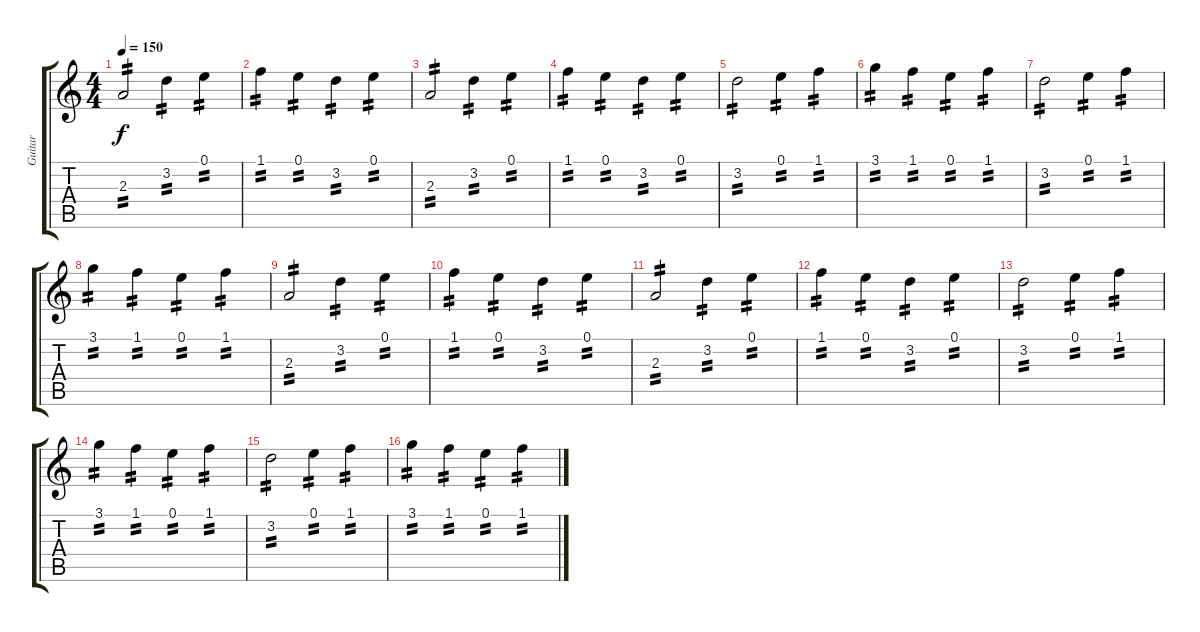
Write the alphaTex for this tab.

\track ("Guitar" "Guitar") {instrument distortionguitar}
\staff {score tabs}
\tuning (E4 B3 G3 D3 A2 E2) {hide}
\ts (4 4)
\tempo 150
\clef g2
\ks c
2.3.2{tp 2 dy f} 3.2.4{tp 2} 0.1.4{tp 2} |
1.1.4{tp 2} 0.1.4{tp 2} 3.2.4{tp 2} 0.1.4{tp 2} |
2.3.2{tp 2} 3.2.4{tp 2} 0.1.4{tp 2} |
1.1.4{tp 2} 0.1.4{tp 2} 3.2.4{tp 2} 0.1.4{tp 2} |
3.2.2{tp 2} 0.1.4{tp 2} 1.1.4{tp 2} |
3.1.4{tp 2} 1.1.4{tp 2} 0.1.4{tp 2} 1.1.4{tp 2} |
3.2.2{tp 2} 0.1.4{tp 2} 1.1.4{tp 2} |
3.1.4{tp 2} 1.1.4{tp 2} 0.1.4{tp 2} 1.1.4{tp 2} |
2.3.2{tp 2} 3.2.4{tp 2} 0.1.4{tp 2} |
1.1.4{tp 2} 0.1.4{tp 2} 3.2.4{tp 2} 0.1.4{tp 2} |
2.3.2{tp 2} 3.2.4{tp 2} 0.1.4{tp 2} |
1.1.4{tp 2} 0.1.4{tp 2} 3.2.4{tp 2} 0.1.4{tp 2} |
3.2.2{tp 2} 0.1.4{tp 2} 1.1.4{tp 2} |
3.1.4{tp 2} 1.1.4{tp 2} 0.1.4{tp 2} 1.1.4{tp 2} |
3.2.2{tp 2} 0.1.4{tp 2} 1.1.4{tp 2} |
3.1.4{tp 2} 1.1.4{tp 2} 0.1.4{tp 2} 1.1.4{tp 2}
